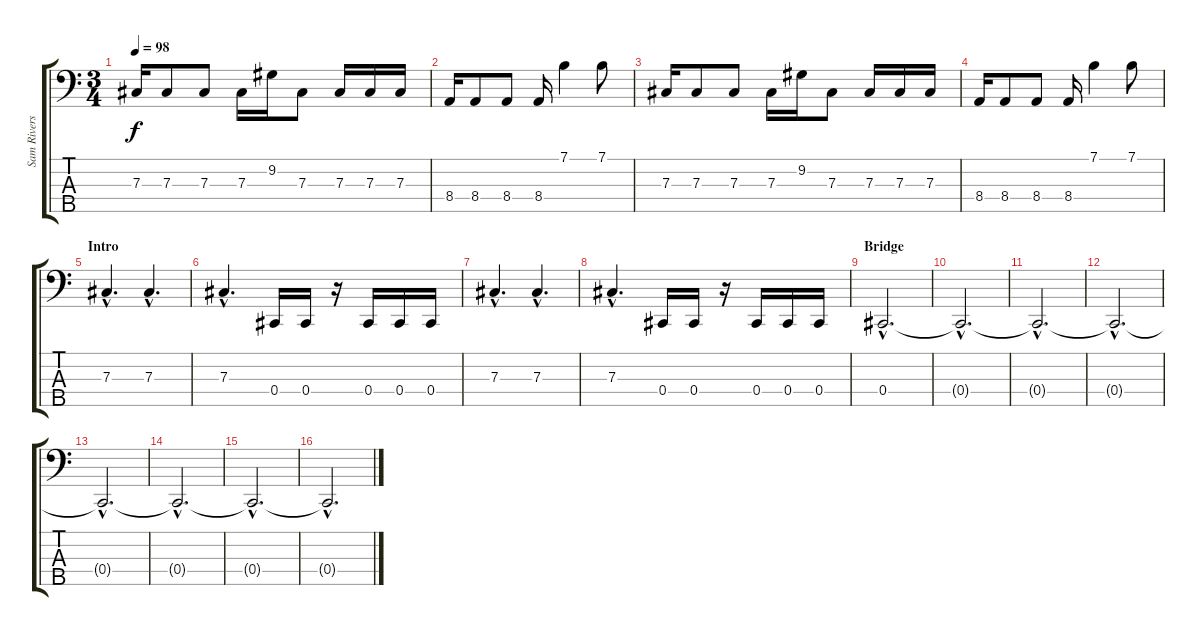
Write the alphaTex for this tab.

\track ("Sam Rivers - Bass" "Sam Rivers") {instrument electricbassfinger}
\staff {score tabs}
\tuning (E2 B1 Gb1 Db1 Ab0) {hide}
\ts (3 4)
\tempo 98
\clef f4
\ks c
7.3.16{dy f} 7.3.8 7.3.8 7.3.16 9.2.16 7.3.8 7.3.16 7.3.16 7.3.16 |
8.4.16 8.4.8 8.4.8 8.4.16 7.1.4 7.1.8 |
7.3.16 7.3.8 7.3.8 7.3.16 9.2.16 7.3.8 7.3.16 7.3.16 7.3.16 |
8.4.16 8.4.8 8.4.8 8.4.16 7.1.4 7.1.8 |
\section ("" "Intro")
7.3{hac}.4{d} 7.3{hac}.4{d} |
7.3{hac}.4{d} 0.4.16 0.4.16 r.16 0.4.16 0.4.16 0.4.16 |
7.3{hac}.4{d} 7.3{hac}.4{d} |
7.3{hac}.4{d} 0.4.16 0.4.16 r.16 0.4.16 0.4.16 0.4.16 |
\section ("" "Bridge")
0.4{hac}.2{d} |
0.4{hac t}.2{d} |
0.4{hac t}.2{d} |
0.4{hac t}.2{d} |
0.4{hac t}.2{d} |
0.4{hac t}.2{d} |
0.4{hac t}.2{d} |
0.4{hac t}.2{d}
